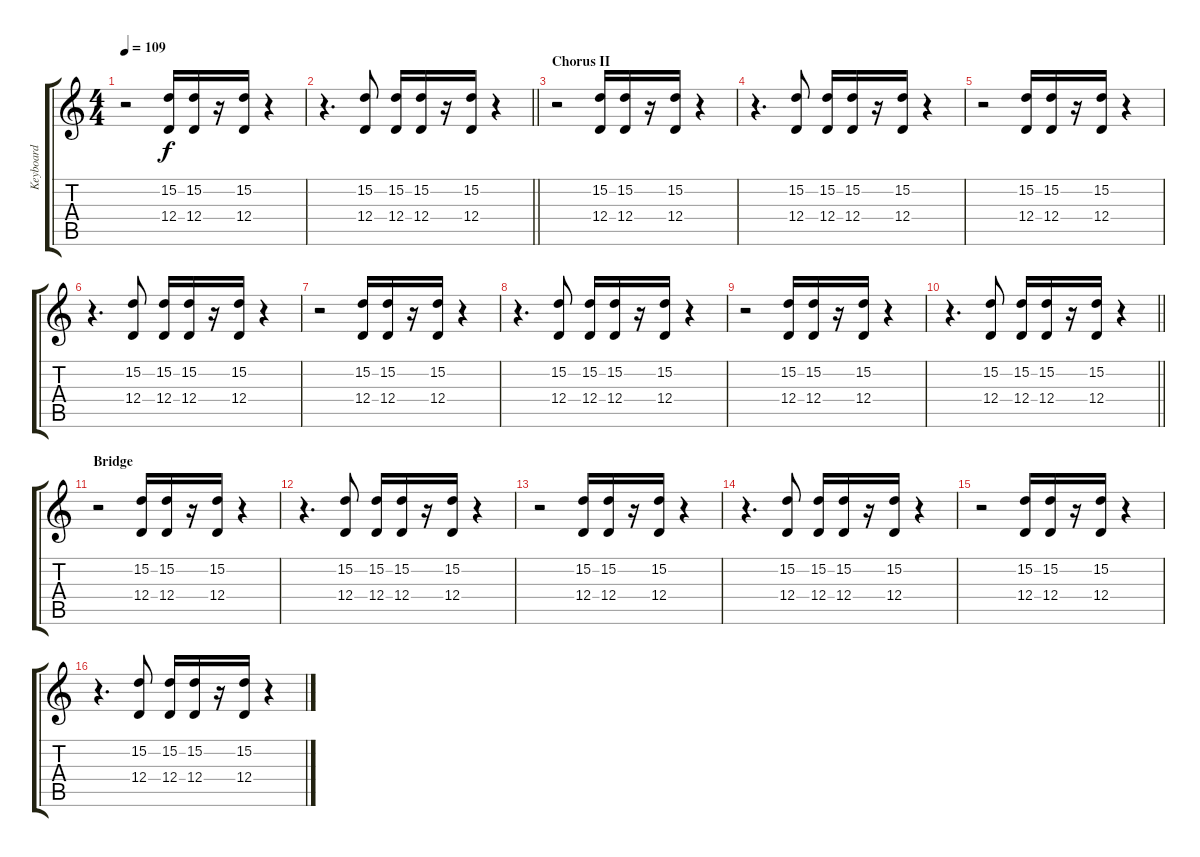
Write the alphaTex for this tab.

\track ("Keyboard" "Keyboard") {instrument electricpiano2}
\staff {score tabs}
\tuning (E4 B3 G3 D3 A2 D2) {hide}
\ts (4 4)
\tempo 109
\clef g2
\ks c
r.2{dy f} (15.2 12.4).16 (15.2 12.4).16 r.16 (15.2 12.4).16 r.4 |
\barLineRight lightlight
r.4{d} (15.2 12.4).8 (15.2 12.4).16 (15.2 12.4).16 r.16 (15.2 12.4).16 r.4 |
\section ("" "Chorus II")
r.2 (15.2 12.4).16 (15.2 12.4).16 r.16 (15.2 12.4).16 r.4 |
r.4{d} (15.2 12.4).8 (15.2 12.4).16 (15.2 12.4).16 r.16 (15.2 12.4).16 r.4 |
r.2 (15.2 12.4).16 (15.2 12.4).16 r.16 (15.2 12.4).16 r.4 |
r.4{d} (15.2 12.4).8 (15.2 12.4).16 (15.2 12.4).16 r.16 (15.2 12.4).16 r.4 |
r.2 (15.2 12.4).16 (15.2 12.4).16 r.16 (15.2 12.4).16 r.4 |
r.4{d} (15.2 12.4).8 (15.2 12.4).16 (15.2 12.4).16 r.16 (15.2 12.4).16 r.4 |
r.2 (15.2 12.4).16 (15.2 12.4).16 r.16 (15.2 12.4).16 r.4 |
\barLineRight lightlight
r.4{d} (15.2 12.4).8 (15.2 12.4).16 (15.2 12.4).16 r.16 (15.2 12.4).16 r.4 |
\section ("" "Bridge")
r.2 (15.2 12.4).16 (15.2 12.4).16 r.16 (15.2 12.4).16 r.4 |
r.4{d} (15.2 12.4).8 (15.2 12.4).16 (15.2 12.4).16 r.16 (15.2 12.4).16 r.4 |
r.2 (15.2 12.4).16 (15.2 12.4).16 r.16 (15.2 12.4).16 r.4 |
r.4{d} (15.2 12.4).8 (15.2 12.4).16 (15.2 12.4).16 r.16 (15.2 12.4).16 r.4 |
r.2 (15.2 12.4).16 (15.2 12.4).16 r.16 (15.2 12.4).16 r.4 |
r.4{d} (15.2 12.4).8 (15.2 12.4).16 (15.2 12.4).16 r.16 (15.2 12.4).16 r.4
